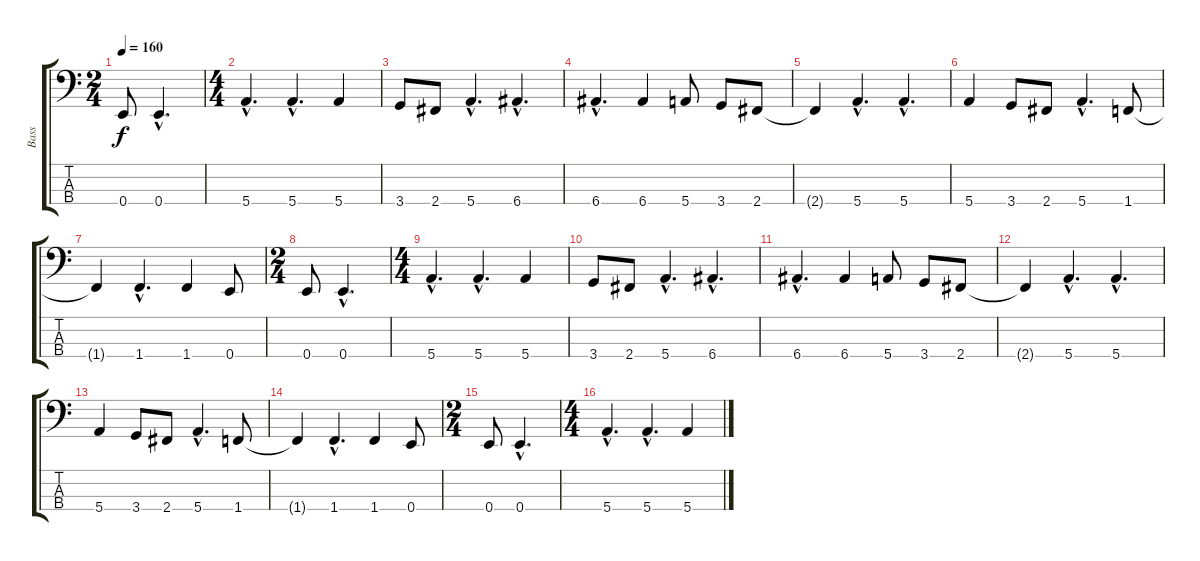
\track ("Bass" "Bass") {instrument electricbasspick}
\staff {score tabs}
\tuning (G2 D2 A1 E1) {hide}
\ts (2 4)
\tempo 160
\clef f4
\ks c
0.4.8{dy f} 0.4{hac}.4{d} |
\ts (4 4)
5.4{hac}.4{d} 5.4{hac}.4{d} 5.4.4 |
3.4.8 2.4.8 5.4{hac}.4{d} 6.4{hac}.4{d} |
6.4{hac}.4{d} 6.4.4 5.4.8 3.4.8 2.4.8 |
2.4{t}.4 5.4{hac}.4{d} 5.4{hac}.4{d} |
5.4.4 3.4.8 2.4.8 5.4{hac}.4{d} 1.4.8 |
1.4{t}.4 1.4{hac}.4{d} 1.4.4 0.4.8 |
\ts (2 4)
0.4.8 0.4{hac}.4{d} |
\ts (4 4)
5.4{hac}.4{d} 5.4{hac}.4{d} 5.4.4 |
3.4.8 2.4.8 5.4{hac}.4{d} 6.4{hac}.4{d} |
6.4{hac}.4{d} 6.4.4 5.4.8 3.4.8 2.4.8 |
2.4{t}.4 5.4{hac}.4{d} 5.4{hac}.4{d} |
5.4.4 3.4.8 2.4.8 5.4{hac}.4{d} 1.4.8 |
1.4{t}.4 1.4{hac}.4{d} 1.4.4 0.4.8 |
\ts (2 4)
0.4.8 0.4{hac}.4{d} |
\ts (4 4)
5.4{hac}.4{d} 5.4{hac}.4{d} 5.4.4
